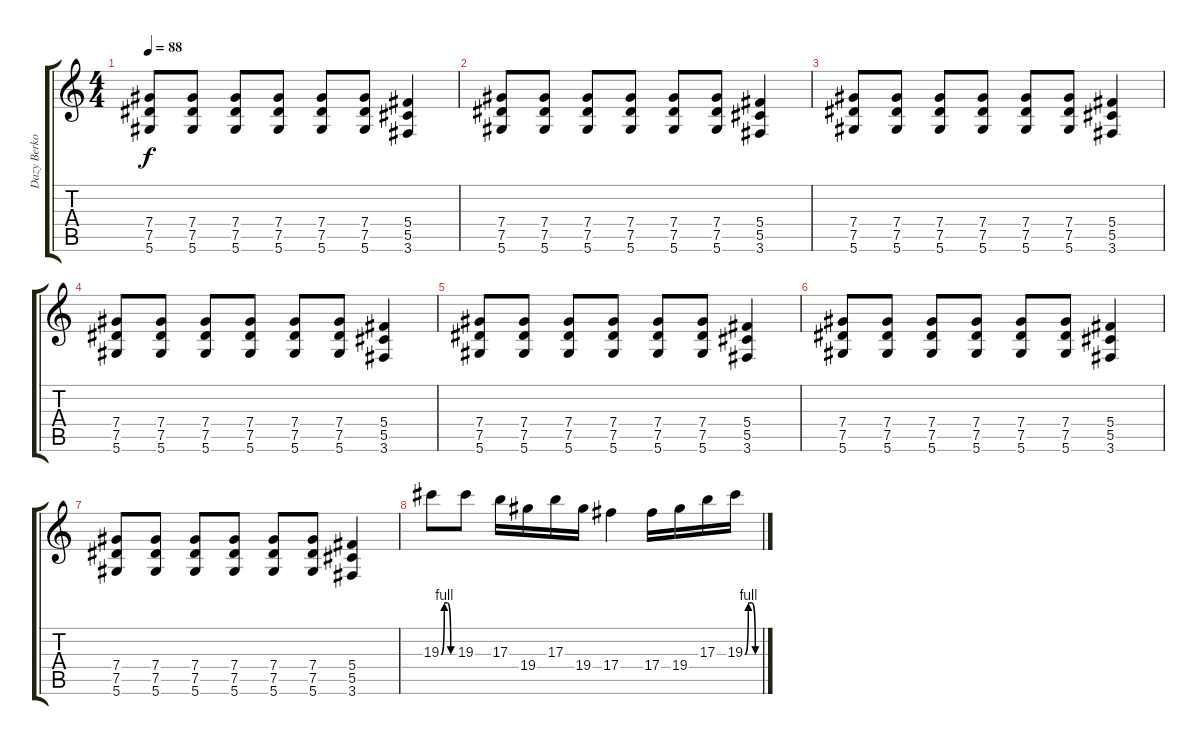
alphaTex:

\track ("Dazy Berkowitz (Feedback)" "Dazy Berko") {instrument overdrivenguitar}
\staff {score tabs}
\tuning (Eb4 Bb3 Gb3 Db3 Ab2 Eb2) {hide}
\ts (4 4)
\tempo 88
\clef g2
\ks c
(7.4 7.5 5.6).8{dy f} (7.4 7.5 5.6).8 (7.4 7.5 5.6).8 (7.4 7.5 5.6).8 (7.4 7.5 5.6).8 (7.4 7.5 5.6).8 (5.4 5.5 3.6).4 |
(7.4 7.5 5.6).8 (7.4 7.5 5.6).8 (7.4 7.5 5.6).8 (7.4 7.5 5.6).8 (7.4 7.5 5.6).8 (7.4 7.5 5.6).8 (5.4 5.5 3.6).4 |
(7.4 7.5 5.6).8 (7.4 7.5 5.6).8 (7.4 7.5 5.6).8 (7.4 7.5 5.6).8 (7.4 7.5 5.6).8 (7.4 7.5 5.6).8 (5.4 5.5 3.6).4 |
(7.4 7.5 5.6).8 (7.4 7.5 5.6).8 (7.4 7.5 5.6).8 (7.4 7.5 5.6).8 (7.4 7.5 5.6).8 (7.4 7.5 5.6).8 (5.4 5.5 3.6).4 |
(7.4 7.5 5.6).8 (7.4 7.5 5.6).8 (7.4 7.5 5.6).8 (7.4 7.5 5.6).8 (7.4 7.5 5.6).8 (7.4 7.5 5.6).8 (5.4 5.5 3.6).4 |
(7.4 7.5 5.6).8 (7.4 7.5 5.6).8 (7.4 7.5 5.6).8 (7.4 7.5 5.6).8 (7.4 7.5 5.6).8 (7.4 7.5 5.6).8 (5.4 5.5 3.6).4 |
(7.4 7.5 5.6).8 (7.4 7.5 5.6).8 (7.4 7.5 5.6).8 (7.4 7.5 5.6).8 (7.4 7.5 5.6).8 (7.4 7.5 5.6).8 (5.4 5.5 3.6).4 |
19.3{be (custom 0 0 15 4 30 4 45 0 60 0)}.8{instrument electricguitarjazz} 19.3.8 17.3.16 19.4.16 17.3.16 19.4.16 17.4.4 17.4.16 19.4.16 17.3.16 19.3{be (custom 0 0 15 4 30 4 45 0 60 0)}.16
